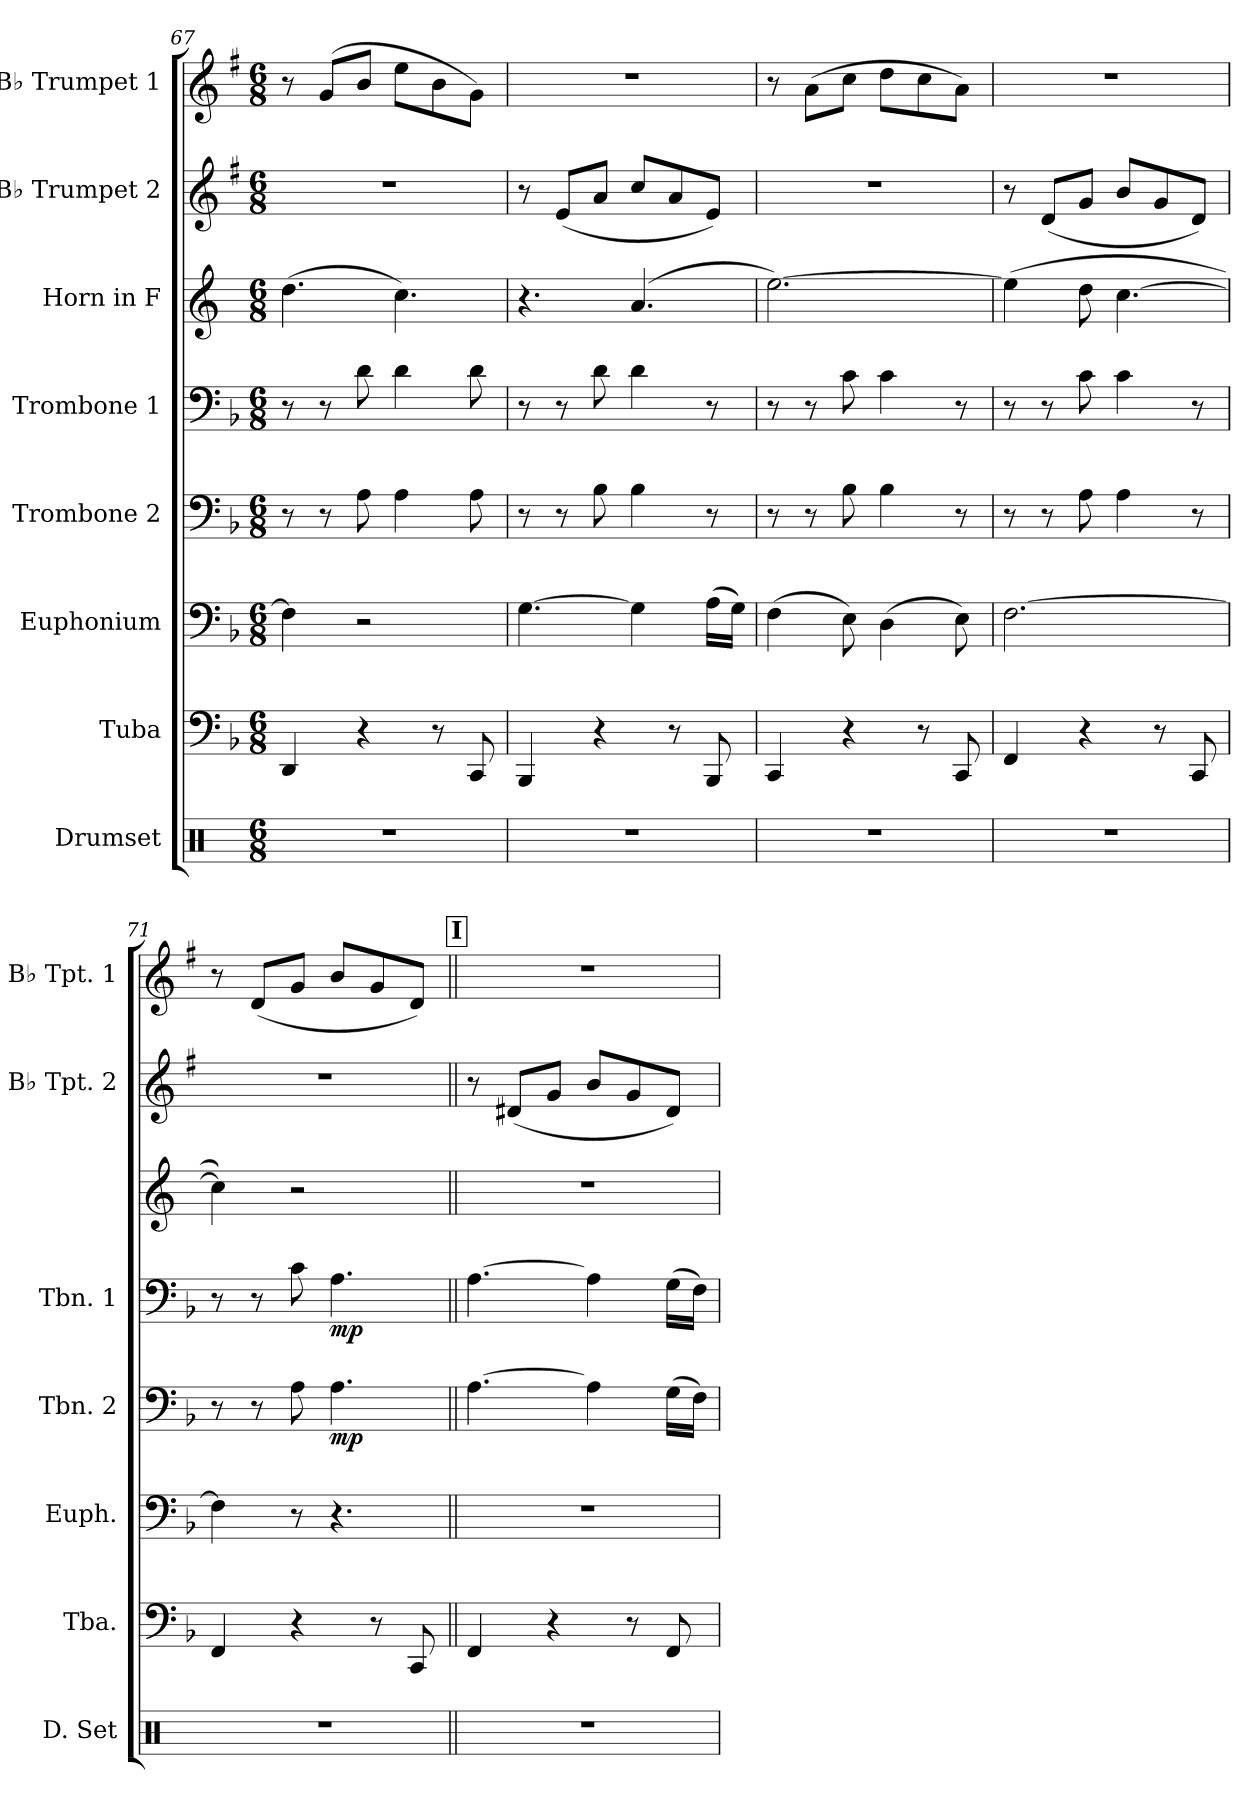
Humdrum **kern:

**kern	**kern	**kern	**kern	**dynam	**kern	**dynam	**kern	**kern	**kern
*part8	*part7	*part6	*part5	*part5	*part4	*part4	*part3	*part2	*part1
*staff8	*staff7	*staff6	*staff5	*staff5	*staff4	*staff4	*staff3	*staff2	*staff1
*I"Drumset	*I"Tuba	*I"Euphonium	*I"Trombone 2	*	*I"Trombone 1	*	*I"Horn in F	*I"B♭ Trumpet 2	*I"B♭ Trumpet 1
*I'D. Set	*I'Tba.	*I'Euph.	*I'Tbn. 2	*	*I'Tbn. 1	*	*	*I'B♭ Tpt. 2	*I'B♭ Tpt. 1
*clefX	*clefF4	*clefF4	*clefF4	*	*clefF4	*	*clefG2	*clefG2	*clefG2
*	*	*	*	*	*	*	*ITrd4c7	*ITrd1c2	*ITrd1c2
*k[]	*k[b-]	*k[b-]	*k[b-]	*	*k[b-]	*	*k[b-]	*k[b-]	*k[b-]
*M6/8	*M6/8	*M6/8	*M6/8	*	*M6/8	*	*M6/8	*M6/8	*M6/8
=67	=67	=67	=67	=67	=67	=67	=67	=67	=67
2.r	4DD/	4F\]	8r	.	8r	.	(>4.g\	2.r	8r
.	.	.	8r	.	8r	.	.	.	(>8f/L
.	4r	2r	8A\	.	8d\	.	.	.	8a/J
.	.	.	4A\	.	4d\	.	4.f\)	.	8dd\L
.	8r	.	.	.	.	.	.	.	8a\
.	8CC/	.	8A\	.	8d\	.	.	.	8f\J)
=68	=68	=68	=68	=68	=68	=68	=68	=68	=68
2.r	4BBB-/	[4.G\	8r	.	8r	.	4.r	8r	2.r
.	.	.	8r	.	8r	.	.	(<8d/L	.
.	4r	.	8B-\	.	8d\	.	.	8g/J	.
.	.	4G\]	4B-\	.	4d\	.	(<4.d/	8b-/L	.
.	8r	.	.	.	.	.	.	8g/	.
.	8BBB-/	(>16A\LL	8r	.	8r	.	.	8d/J)	.
.	.	16G\JJ)	.	.	.	.	.	.	.
=69	=69	=69	=69	=69	=69	=69	=69	=69	=69
2.r	4CC/	(>4F\	8r	.	8r	.	[2.a\)	2.r	8r
.	.	.	8r	.	8r	.	.	.	(>8g\L
.	4r	8E\)	8B-\	.	8c\	.	.	.	8b-\J
.	.	(>4D\	4B-\	.	4c\	.	.	.	8cc\L
.	8r	.	.	.	.	.	.	.	8b-\
.	8CC/	8E\)	8r	.	8r	.	.	.	8g\J)
=70	=70	=70	=70	=70	=70	=70	=70	=70	=70
2.r	4FF/	[2.F\	8r	.	8r	.	(>4a\]	8r	2.r
.	.	.	8r	.	8r	.	.	(<8c/L	.
.	4r	.	8A\	.	8c\	.	8g\	8f/J	.
.	.	.	4A\	.	4c\	.	[4.f\	8a/L	.
.	8r	.	.	.	.	.	.	8f/	.
.	8CC/	.	8r	.	8r	.	.	8c/J)	.
=71	=71	=71	=71	=71	=71	=71	=71	=71	=71
2.r	4FF/	4F\]	8r	.	8r	.	4f\])	2.r	8r
.	.	.	8r	.	8r	.	.	.	(<8c/L
.	4r	8r	8A\	.	8c\	.	2r	.	8f/J
!	!	!	!	!LO:DY:b	!	!LO:DY:b	!	!	!
.	.	4.r	4.A\	mp	4.A\	mp	.	.	8a/L
.	8r	.	.	.	.	.	.	.	8f/
.	8CC/	.	.	.	.	.	.	.	8c/J)
!!LO:REH:place=s1:a:B:fs=14:t=I
=72||	=72||	=72||	=72||	=72||	=72||	=72||	=72||	=72||	=72||
2.r	4FF/	2.r	[4.A\	.	[4.A\	.	2.r	8r	2.r
.	.	.	.	.	.	.	.	(<8c#X/L	.
.	4r	.	.	.	.	.	.	8f/J	.
.	.	.	4A\]	.	4A\]	.	.	8a/L	.
.	8r	.	.	.	.	.	.	8f/	.
.	8FF/	.	(>16G\LL	.	(>16G\LL	.	.	8c#/J)	.
.	.	.	16F\JJ)	.	16F\JJ)	.	.	.	.
=	=	=	=	=	=	=	=	=	=
*-	*-	*-	*-	*-	*-	*-	*-	*-	*-
